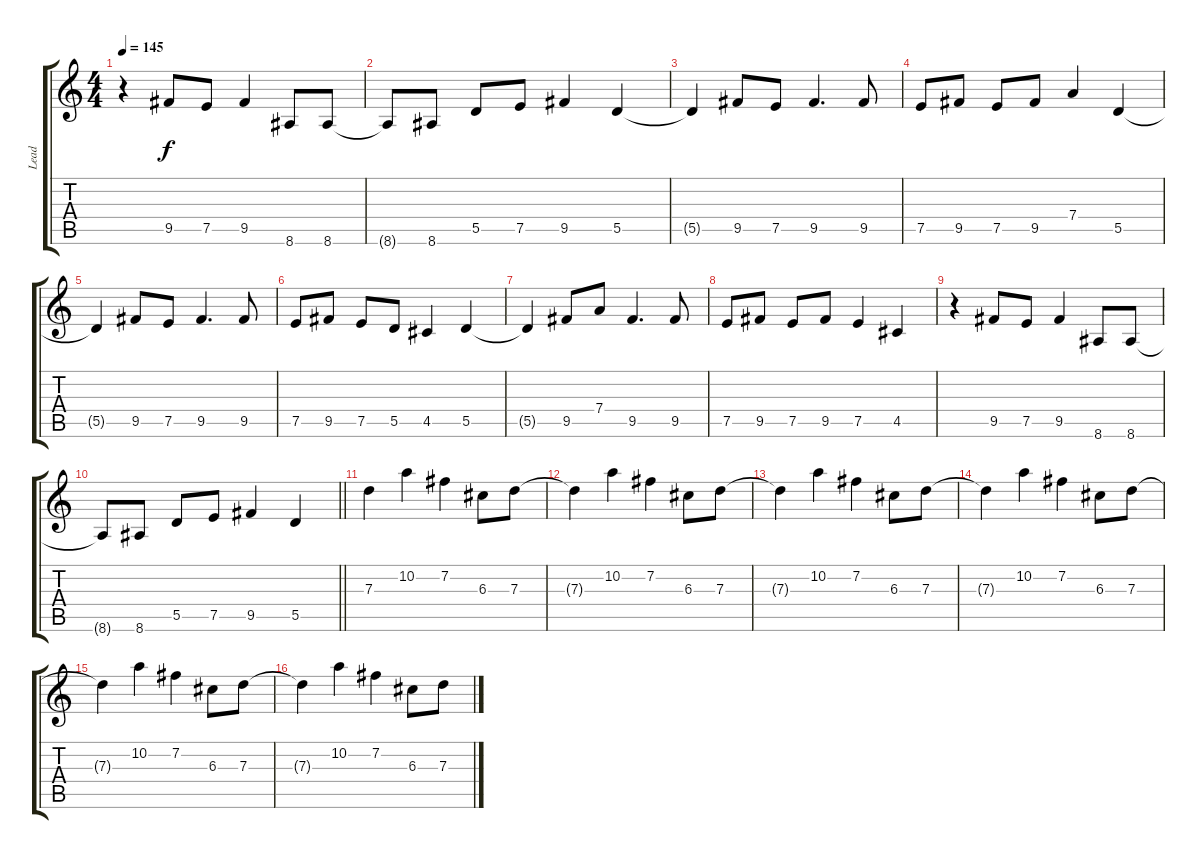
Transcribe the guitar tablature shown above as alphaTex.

\track ("Lead " "Lead ") {instrument distortionguitar}
\staff {score tabs}
\tuning (E4 B3 G3 D3 A2 D2) {hide}
\ts (4 4)
\tempo 145
\clef g2
\ks c
r.4{dy f} 9.5.8 7.5.8 9.5.4 8.6.8 8.6.8 |
8.6{t}.8 8.6.8 5.5.8 7.5.8 9.5.4 5.5.4 |
5.5{t}.4 9.5.8 7.5.8 9.5.4{d} 9.5.8 |
7.5.8 9.5.8 7.5.8 9.5.8 7.4.4 5.5.4 |
5.5{t}.4 9.5.8 7.5.8 9.5.4{d} 9.5.8 |
7.5.8 9.5.8 7.5.8 5.5.8 4.5.4 5.5.4 |
5.5{t}.4 9.5.8 7.4.8 9.5.4{d} 9.5.8 |
7.5.8 9.5.8 7.5.8 9.5.8 7.5.4 4.5.4 |
r.4 9.5.8 7.5.8 9.5.4 8.6.8 8.6.8 |
\barLineRight lightlight
8.6{t}.8 8.6.8 5.5.8 7.5.8 9.5.4 5.5.4 |
7.3.4 10.2.4 7.2.4 6.3.8 7.3.8 |
7.3{t}.4 10.2.4 7.2.4 6.3.8 7.3.8 |
7.3{t}.4 10.2.4 7.2.4 6.3.8 7.3.8 |
7.3{t}.4 10.2.4 7.2.4 6.3.8 7.3.8 |
7.3{t}.4 10.2.4 7.2.4 6.3.8 7.3.8 |
7.3{t}.4 10.2.4 7.2.4 6.3.8 7.3.8
